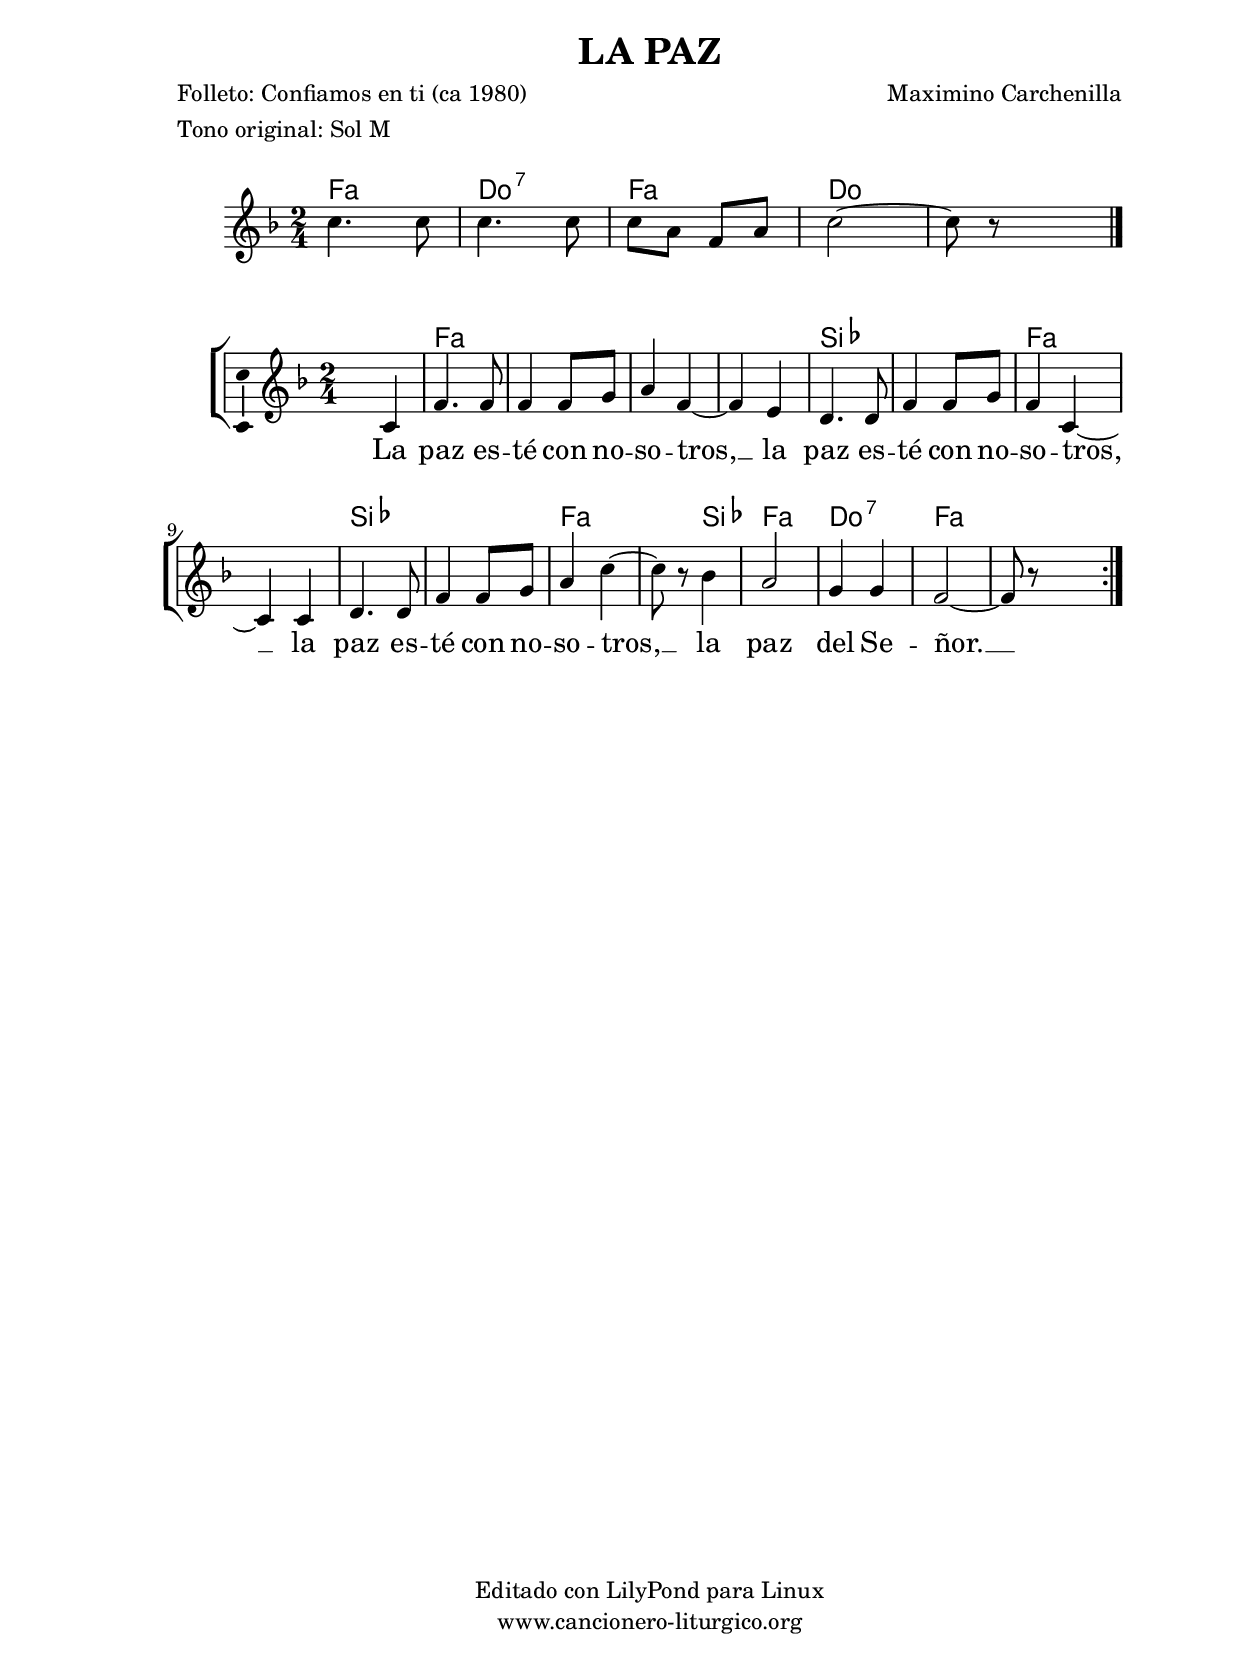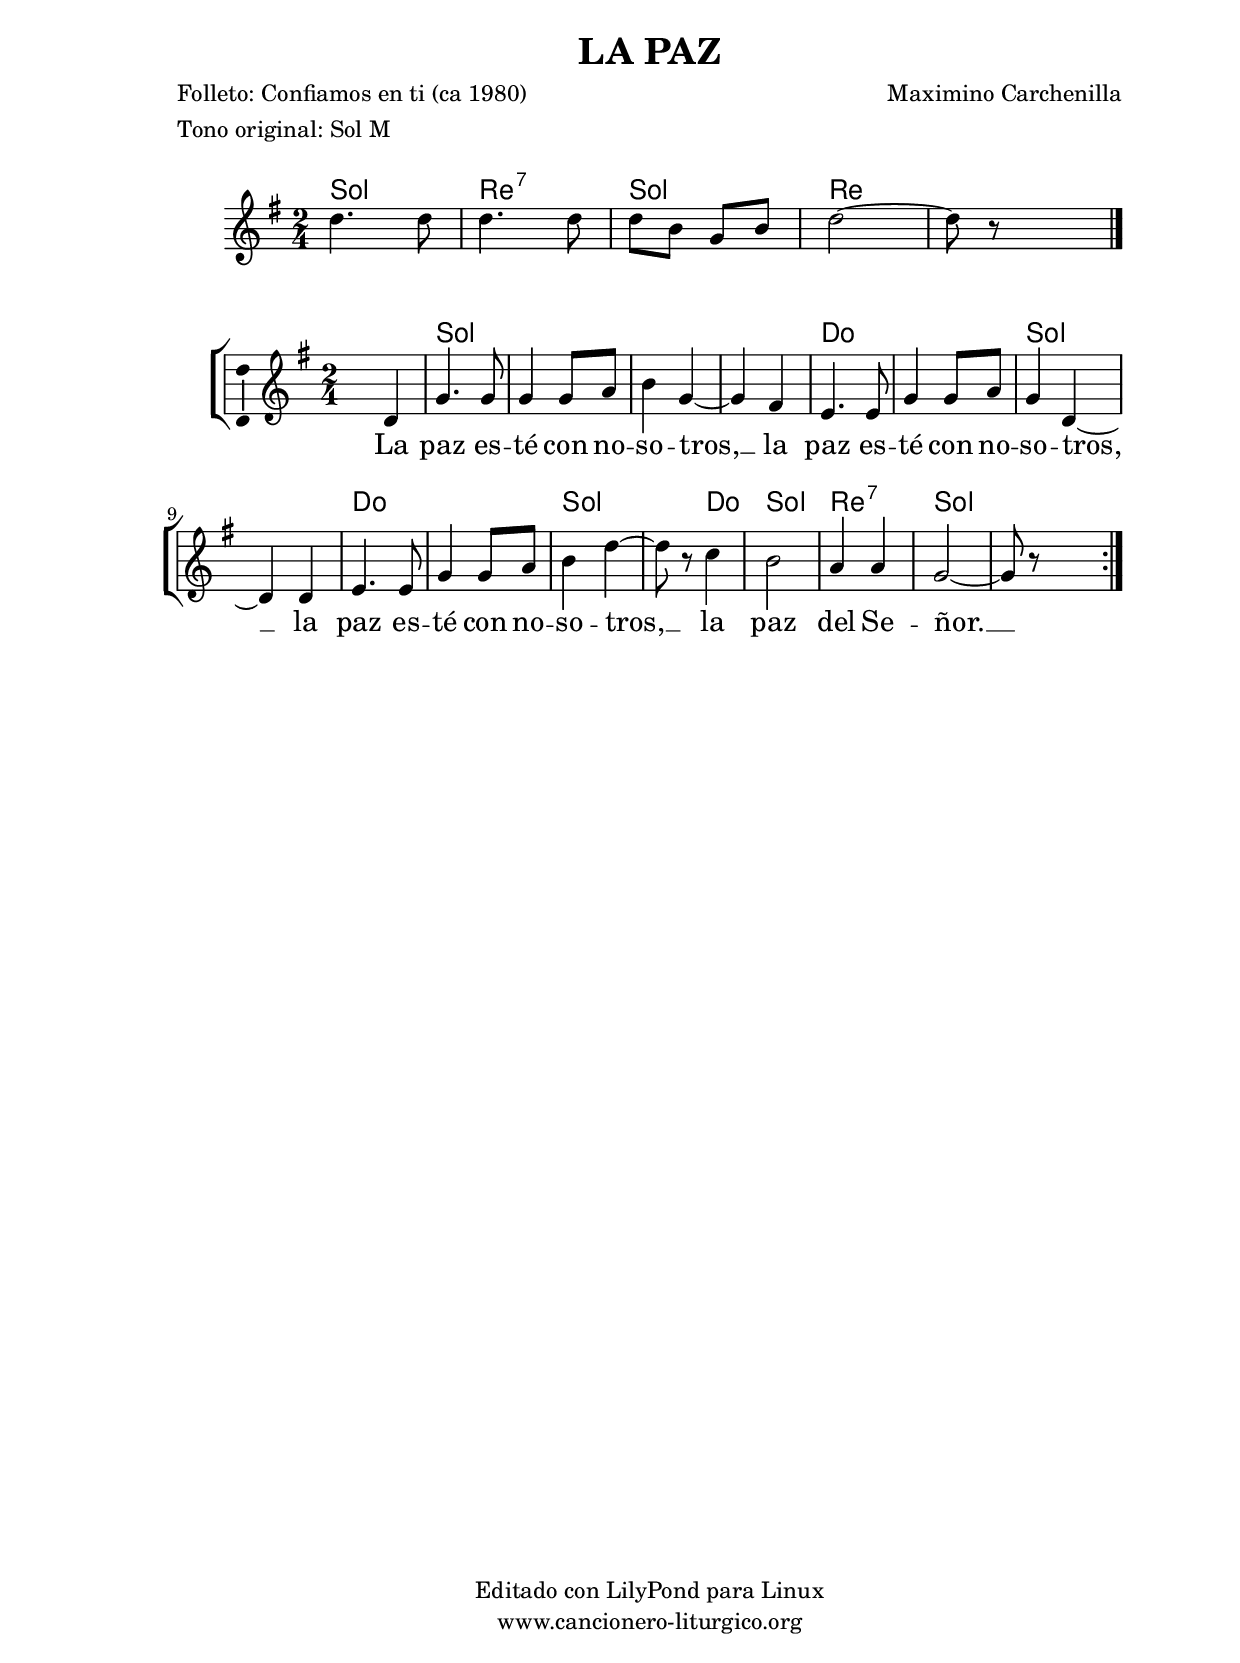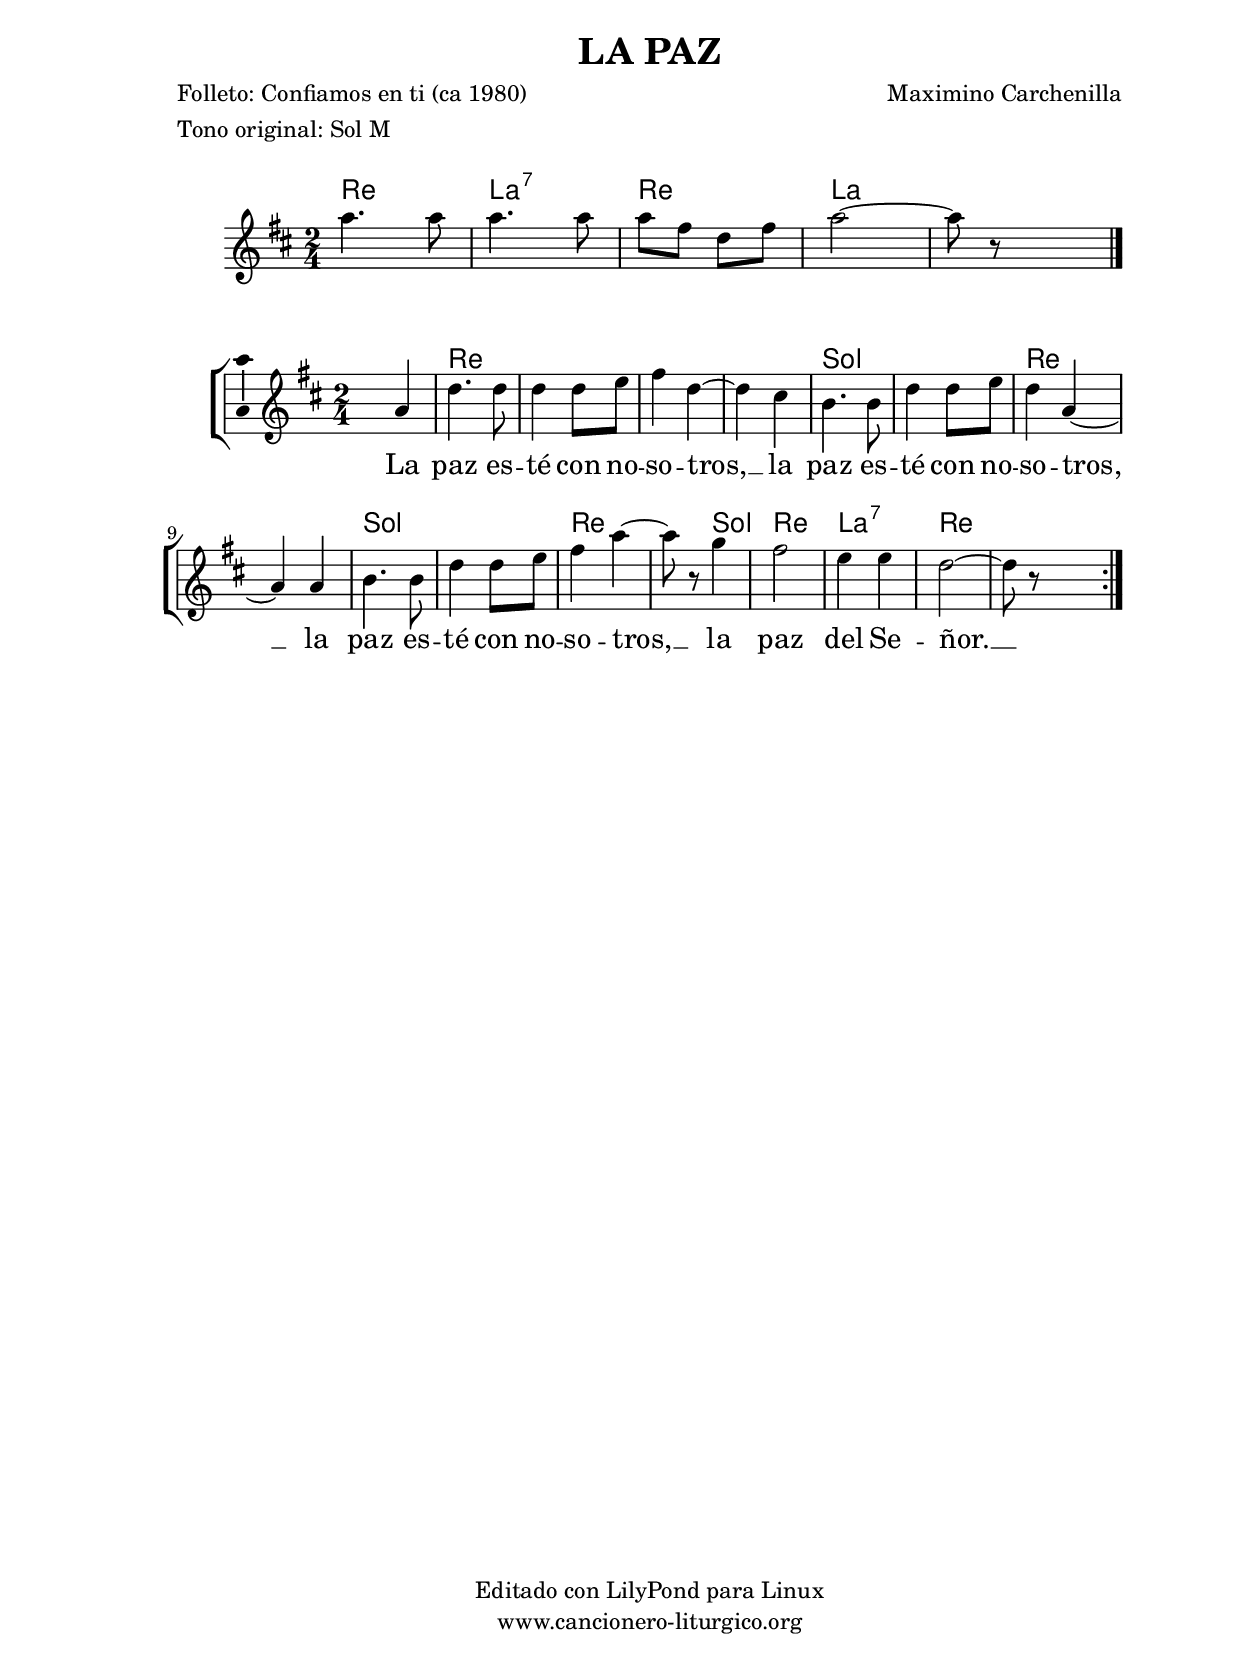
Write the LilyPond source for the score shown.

%
%para convertir .midi en .wav:
%timidity filename.midi -Ow -o finename.wav
%
%
%Para convertir de .wav a .mp3:
%lame -h -m j filename.wav
%
%
%para escuchar el midi:
%timidity nombrefichero.midi
%


%versión de lilypond para la que se ha escrito esta partitura:
\version "2.16.0"

	%Tamaño papel
	#(set-default-paper-size "a4")
	%Tamaño partitura
	#(set-global-staff-size 20)
	%No responde al pulsar sobre una nota
	#(ly:set-option 'point-and-click #f)

%parámetros del encabezamiento:
\header {
	title = "LA PAZ"
	subtitle = ""
	composer = "Maximino Carchenilla"
	poet = "Folleto: Confiamos en ti (ca 1980)"
	meter = "Tono original: Sol M"
	arranger = ""
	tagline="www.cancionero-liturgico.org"
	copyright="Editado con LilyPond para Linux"
	}

%parámetros asociados al papel:
\paper  {
	oddHeaderMarkup = \markup {\fill-line { \on-the-fly #not-first-page \fromproperty #'header:title \on-the-fly #not-first-page \fromproperty #'header:composer }}
	evenHeaderMarkup = \markup {\fill-line { \fromproperty #'header:composer \fromproperty #'header:title }}
	#(set-paper-size "a4")
	print-page-number = ##f
	first-page-number = 1
	print-first-page-number = ##f
%	head-separation = 3.0 \cm
	top-margin = 2.0 \cm
	bottom-margin = 0.5\cm
%%%	bottom-margin = -2.0\cm
	left-margin = 3.0 \cm
	line-width = 16.0 \cm 
	indent = 8\mm
	interscoreline = 2.\mm
	between-system-space = 15\mm
%	para que las partituras no llenen la hoja:
	ragged-bottom = ##t
%	idem para la última hoja:
	ragged-last-bottom = ##f
%	para que las partituras llenen el ancho del papel:
	ragged-last = ##f
	after-title-space = 2.5 \cm
%page-count=1
%system-count=8

	%Flexible Vertical Spacing
%	markup-markup-spacing =
%	#'((basic-distance . 15) (minimum-distance . 15) (padding . 3))
	markup-system-spacing =
	#'((basic-distance . 15) (minimum-distance . 15) (padding . 3))
	system-system-spacing =
	#'((basic-distance . 15) (minimum-distance . 15) (padding . 3))
	score-system-spacing =
	#'((basic-distance . 15) (minimum-distance . 15) (padding . 5))
%	top-system-spacing = % header
%	#'((basic-distance . 8) (minimum-distance . 0) (padding . 0))
%	top-markup-spacing =
%	#'((basic-distance . 20) (minimum-distance . 20) (padding . 0))
	last-bottom-spacing = % footer
	#'((basic-distance . 5) (minimum-distance . 5) (padding . 0))
%	score-markup-spacing =
%	#'((basic-distance . 16) (minimum-distance . 13) (padding . 0))

	}


%parámetros que afectan a toda la partitura:
global =  {
	%clave de sol (G):
	\clef G
	%armadura:
	\transpose g f
	\key g \major
	\tempo 4=150
	\set Score.tempoHideNote = ##t
	}

acordesintro = {
	\italianChords
	\chordmode {
	\transpose g f
{

g2 d:7 g d s

}
}
}

melodiaintro = 

	\transpose g f
{

\time 2/4

\relative c''{

d4. d8
d4. d8
d8 b g b
d2~
d8 r8 s4

\bar "|."
}
}

acordes = {
	\italianChords
	\chordmode {
	\transpose g f
{

s2 g2 s g s c s g s c s g s4 c g2 d:7 g s

	}
	}
}

melodia = 
	\transpose g f
{
	\relative c''{
	\time 2/4

s4
d,4
g4. g8
g4 g8 a
b4 g~
g fis
e4. e8
g4 g8 a
g4 d~
d d
e4. e8
g4 g8 a
b4 d~
d8 r8 c4
b2
a4 a
g2~
g8 r8 s4

\bar ":|"
	}
	}


texto = \lyricmode {
La paz es -- té con no -- so -- tros, __
la paz es -- té con no -- so -- tros, __
la paz es -- té con no -- so -- tros, __
la paz del Se -- ñor. __

	}


acordesintroStaff = \context ChordNames = acordesintroStaff <<
	\set chordChanges = ##t
	\acordesintro
	>>

acordesStaff = \context ChordNames = acordesStaff <<
	\set chordChanges = ##t
	\acordes
	>>


vozintroStaff = \context Voice = vozintroStaff
<<
	\override Staff.StaffSymbol #'staff-space = #(magstep -0.35)
	\set Staff.midiInstrument = #"english horn"
	\set Staff.midiMinimumVolume = #0.7
	\set Staff.midiMaximumVolume = #0.9
	\global
	\melodiaintro
	>>

vozStaff = \context Voice = vozStaff
\with {\consists "Ambitus_engraver"}
<<
%	\set Staff.instrumentName = ""
%	\set Staff.shortInstrumentName = ""
%	\set Staff.midiInstrument = #"clarinet"
	\set Staff.midiInstrument = #"cello"
%	\set Staff.midiInstrument = #"flute"
%	\set Staff.midiInstrument = #"electric guitar (jazz)"
%	\set Staff.midiInstrument = #"english horn"
%	\set Staff.midiInstrument = #"violin"
%	\set Staff.midiInstrument = #"glockenspiel"
	\set Staff.midiMinimumVolume = #0.7
	\set Staff.midiMaximumVolume = #0.9
	\global
	\melodia
	>>

textoStaff = \context Lyrics = textoStaff <<
	\lyricsto vozStaff \texto
	>>

\book {
	\score {
		\context ChoirStaff {
%			\override StaffGroup.SystemStartBracket #'collapse-height = #1
%			\override Score.SystemStartBar #'collapse-height = #1
			<<
			\acordesintroStaff
			\vozintroStaff
			>>
			}
		\layout {
	    		\context {
				\Lyrics
				\override LyricText #'font-size = #2
				}
	   		 \context {
				\Score
				\override StaffSymbol #'staff-space = #(magstep +3)
				}
			}
		}
	\score {
		\context ChoirStaff {
			\override StaffGroup.SystemStartBracket #'collapse-height = #1
			\override Score.SystemStartBar #'collapse-height = #1
			<<
			\acordesStaff
			\vozStaff
			\textoStaff
			>>
			}
		\layout {
	    		\context {
				\Lyrics
				\override LyricText #'font-size = #2
				}
	   		 \context {
				\Score
				\override StaffSymbol #'staff-space = #(magstep +3)
				}
			}
		}
	\score {
		\unfoldRepeats
		\context ChoirStaff {
			<<
			\acordesintroStaff
			\vozintroStaff
			>>
			<<
			\acordesStaff
			\vozStaff
			>>
			}
		\midi {
	  		\context {
	  			\Score
				tempoWholesPerMinute = #(ly:make-moment 70 4)
				}
			}
		}
	}



#(define output-suffix "C")
\book {
	\score {
		\context ChoirStaff {
%			\override StaffGroup.SystemStartBracket #'collapse-height = #1
%			\override Score.SystemStartBar #'collapse-height = #1
\transpose c d
			<<
			\acordesintroStaff
			\vozintroStaff
			>>
			}
		\layout {
	    		\context {
				\Lyrics
				\override LyricText #'font-size = #2
				}
	   		 \context {
				\Score
				\override StaffSymbol #'staff-space = #(magstep +3)
				}
			}
		}
	\score {
		\context ChoirStaff {
			\override StaffGroup.SystemStartBracket #'collapse-height = #1
			\override Score.SystemStartBar #'collapse-height = #1
\transpose c d
			<<
			\acordesStaff
			\vozStaff
			\textoStaff
			>>
			}
		\layout {
	    		\context {
				\Lyrics
				\override LyricText #'font-size = #2
				}
	   		 \context {
				\Score
				\override StaffSymbol #'staff-space = #(magstep +3)
				}
			}
		}
	}

#(define output-suffix "S")
\book {
	\score {
		\context ChoirStaff {
%			\override StaffGroup.SystemStartBracket #'collapse-height = #1
%			\override Score.SystemStartBar #'collapse-height = #1
\transpose c a
			<<
			\acordesintroStaff
			\vozintroStaff
			>>
			}
		\layout {
	    		\context {
				\Lyrics
				\override LyricText #'font-size = #2
				}
	   		 \context {
				\Score
				\override StaffSymbol #'staff-space = #(magstep +3)
				}
			}
		}
	\score {
		\context ChoirStaff {
			\override StaffGroup.SystemStartBracket #'collapse-height = #1
			\override Score.SystemStartBar #'collapse-height = #1
\transpose c a
			<<
			\acordesStaff
			\vozStaff
			\textoStaff
			>>
			}
		\layout {
	    		\context {
				\Lyrics
				\override LyricText #'font-size = #2
				}
	   		 \context {
				\Score
				\override StaffSymbol #'staff-space = #(magstep +3)
				}
			}
		}
	}


